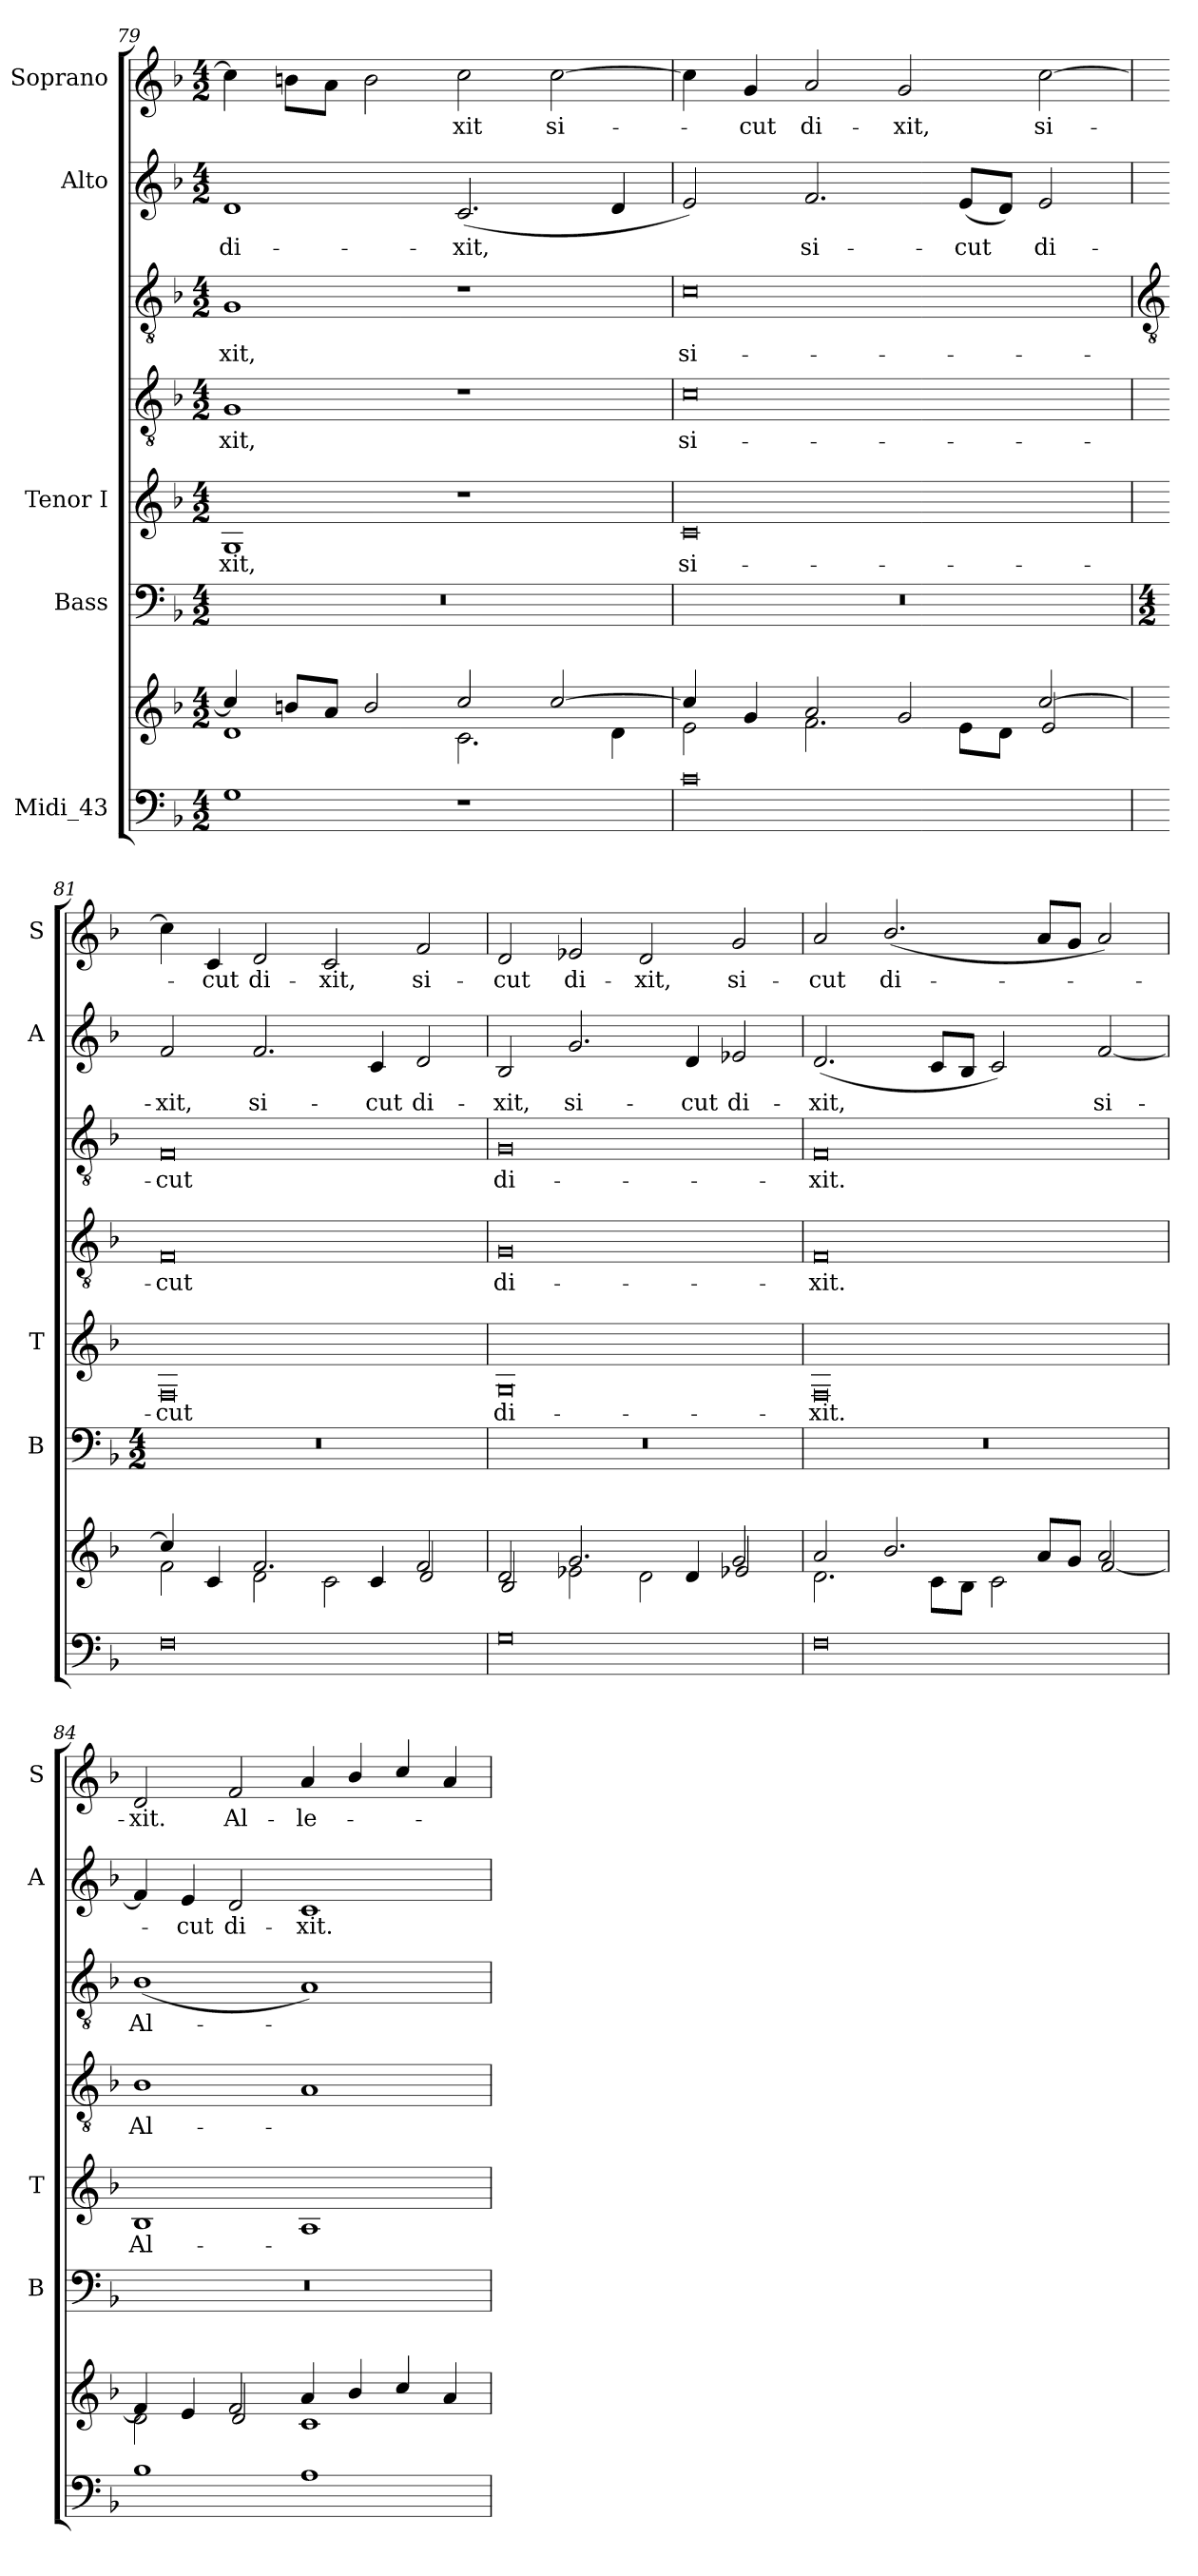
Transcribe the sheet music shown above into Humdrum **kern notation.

**kern	**kern	**kern	**kern	**text	**kern	**text	**kern	**text	**kern	**text	**kern	**text
*part5	*part5	*part4	*part3	*part3	*part3	*part3	*part3	*part3	*part2	*part2	*part1	*part1
*staff8	*staff7	*staff6	*staff5	*staff5	*staff4	*staff4	*staff3	*staff3	*staff2	*staff2	*staff1	*staff1
*I"Midi_43	*	*I"Bass	*I"Tenor I	*	*	*	*	*	*I"Alto	*	*I"Soprano	*
*	*	*I'B	*I'T	*	*	*	*	*	*I'A	*	*I'S	*
*clefF4	*clefG2	*clefF4	*	*	*clefGv2	*	*clefGv2	*	*clefG2	*	*clefG2	*
*k[b-]	*k[b-]	*k[b-]	*k[b-]	*	*k[b-]	*	*k[b-]	*	*k[b-]	*	*k[b-]	*
*F:	*F:	*F:	*F:	*	*F:	*	*F:	*	*F:	*	*F:	*
*M4/2	*M4/2	*M4/2	*M4/2	*	*M4/2	*	*M4/2	*	*M4/2	*	*M4/2	*
=79	=79	=79	=79	=79	=79	=79	=79	=79	=79	=79	=79	=79
*	*^	*	*	*	*	*	*	*	*	*	*	*
!	!	!	!	!	!LO:LY:b	!	!LO:LY:b	!	!LO:LY:b	!	!LO:LY:b	!	!
1G	4cc/]	1d\	0r	1G	-xit,	1G	-xit,	1G	-xit,	1d	di-	4cc]	.
.	8bn/L	.	.	.	.	.	.	.	.	.	.	8bn\L	.
.	8a/J	.	.	.	.	.	.	.	.	.	.	8a\J	.
.	2b/	.	.	.	.	.	.	.	.	.	.	2b	.
!	!	!	!	!	!	!	!	!	!	!	!LO:LY:b	!	!LO:LY:b
1r	2cc/	2.c\	.	1r	.	1r	.	1r	.	(<2.c	-xit,	2cc	xit
!	!	!	!	!	!	!	!	!	!	!	!	!	!LO:LY:b
.	[2cc/	.	.	.	.	.	.	.	.	.	.	[2cc	si-
.	.	4d\	.	.	.	.	.	.	.	4d	.	.	.
=80	=80	=80	=80	=80	=80	=80	=80	=80	=80	=80	=80	=80	=80
!	!	!	!	!	!LO:LY:b	!	!LO:LY:b	!	!LO:LY:b	!	!	!	!
0c	4cc/]	2e\	0r	0c	si-	0c	si-	0c	si-	2e)	.	4cc]	.
!	!	!	!	!	!	!	!	!	!	!	!	!	!LO:LY:b
.	4g/	.	.	.	.	.	.	.	.	.	.	4g	cut
!	!	!	!	!	!	!	!	!	!	!	!LO:LY:b	!	!LO:LY:b
.	2a/	2.f\	.	.	.	.	.	.	.	2.f	si-	2a	di-
!	!	!	!	!	!	!	!	!	!	!	!	!	!LO:LY:b
.	2g/	.	.	.	.	.	.	.	.	.	.	2g	-xit,
!	!	!	!	!	!	!	!	!	!	!	!LO:LY:b	!	!
.	.	8e\L	.	.	.	.	.	.	.	(<8eL	-cut	.	.
.	.	8d\J	.	.	.	.	.	.	.	8dJ)	.	.	.
!	!	!	!	!	!	!	!	!	!	!	!LO:LY:b	!	!LO:LY:b
.	[2cc/	2e/	.	.	.	.	.	.	.	2e	di-	[2cc	si-
!!LO:LB:g=z
=81	=81	=81	=81	=81	=81	=81	=81	=81	=81	=81	=81	=81	=81
*	*	*	*	*	*	*	*	*clefGv2	*	*	*	*	*
*	*	*	*M4/2	*	*	*	*	*	*	*	*	*	*
!	!	!	!	!	!LO:LY:b	!	!LO:LY:b	!	!LO:LY:b	!	!LO:LY:b	!	!
0F	4cc/]	2f\	0r	0F	-cut	0F	-cut	0F	-cut	2f	-xit,	4cc]	.
!	!	!	!	!	!	!	!	!	!	!	!	!	!LO:LY:b
.	4c/	.	.	.	.	.	.	.	.	.	.	4c	cut
!	!	!	!	!	!	!	!	!	!	!	!LO:LY:b	!	!LO:LY:b
.	2d\	2.f/	.	.	.	.	.	.	.	2.f	si-	2d	di-
!	!	!	!	!	!	!	!	!	!	!	!	!	!LO:LY:b
.	2c\	.	.	.	.	.	.	.	.	.	.	2c	-xit,
!	!	!	!	!	!	!	!	!	!	!	!LO:LY:b	!	!
.	.	4c/	.	.	.	.	.	.	.	4c	-cut	.	.
!	!	!	!	!	!	!	!	!	!	!	!LO:LY:b	!	!LO:LY:b
.	2f/	2d/	.	.	.	.	.	.	.	2d	di-	2f	si-
=82	=82	=82	=82	=82	=82	=82	=82	=82	=82	=82	=82	=82	=82
!	!	!	!	!	!LO:LY:b	!	!LO:LY:b	!	!LO:LY:b	!	!LO:LY:b	!	!LO:LY:b
0G	2d/	2B-/	0r	0G	di-	0G	di-	0G	di-	2B-	-xit,	2d	-cut
!	!	!	!	!	!	!	!	!	!	!	!LO:LY:b	!	!LO:LY:b
.	2e-X\	2.g/	.	.	.	.	.	.	.	2.g	si-	2e-X	di-
!	!	!	!	!	!	!	!	!	!	!	!	!	!LO:LY:b
.	2d\	.	.	.	.	.	.	.	.	.	.	2d	-xit,
!	!	!	!	!	!	!	!	!	!	!	!LO:LY:b	!	!
.	.	4d/	.	.	.	.	.	.	.	4d	-cut	.	.
!	!	!	!	!	!	!	!	!	!	!	!LO:LY:b	!	!LO:LY:b
.	2g/	2e-X/	.	.	.	.	.	.	.	2e-X	di-	2g	si-
=83	=83	=83	=83	=83	=83	=83	=83	=83	=83	=83	=83	=83	=83
!	!	!	!	!	!LO:LY:b	!	!LO:LY:b	!	!LO:LY:b	!	!LO:LY:b	!	!LO:LY:b
0F	2a/	2.d\	0r	0F	-xit.	0F	-xit.	0F	-xit.	(<2.d	-xit,	2a	-cut
!	!	!	!	!	!	!	!	!	!	!	!	!	!LO:LY:b
.	2.b-/	.	.	.	.	.	.	.	.	.	.	(<2.b-/	di-
.	.	8c\L	.	.	.	.	.	.	.	8cL	.	.	.
.	.	8B-\J	.	.	.	.	.	.	.	8B-J	.	.	.
.	.	2c\	.	.	.	.	.	.	.	2c)	.	.	.
.	8a/L	.	.	.	.	.	.	.	.	.	.	8aL	.
.	8g/J	.	.	.	.	.	.	.	.	.	.	8gJ	.
!	!	!	!	!	!	!	!	!	!	!	!LO:LY:b	!	!
.	2a/	[2f/	.	.	.	.	.	.	.	[2f	si-	2a)	.
=84	=84	=84	=84	=84	=84	=84	=84	=84	=84	=84	=84	=84	=84
!	!	!	!	!	!LO:LY:b	!	!LO:LY:b	!	!LO:LY:b	!	!	!	!LO:LY:b
1B-\	2d\	4f/]	0r	1B-/	Al-	1B-/	Al-	(<1B-/	Al-	4f]	.	2d	xit.
!	!	!	!	!	!	!	!	!	!	!	!LO:LY:b	!	!
.	.	4e/	.	.	.	.	.	.	.	4e	cut	.	.
!	!	!	!	!	!	!	!	!	!	!	!LO:LY:b	!	!LO:LY:b
.	2f/	2d/	.	.	.	.	.	.	.	2d	di-	2f	Al-
!	!	!	!	!	!	!	!	!	!	!	!LO:LY:b	!	!LO:LY:b
1A	4a/	1c\	.	1A	.	1A	.	1A)	.	1c	-xit.	4a	-le-
.	4b-/	.	.	.	.	.	.	.	.	.	.	4b-/	.
.	4cc/	.	.	.	.	.	.	.	.	.	.	4cc/	.
.	4a/	.	.	.	.	.	.	.	.	.	.	4a	.
*	*v	*v	*	*	*	*	*	*	*	*	*	*	*
=	=	=	=	=	=	=	=	=	=	=	=	=
*-	*-	*-	*-	*-	*-	*-	*-	*-	*-	*-	*-	*-
